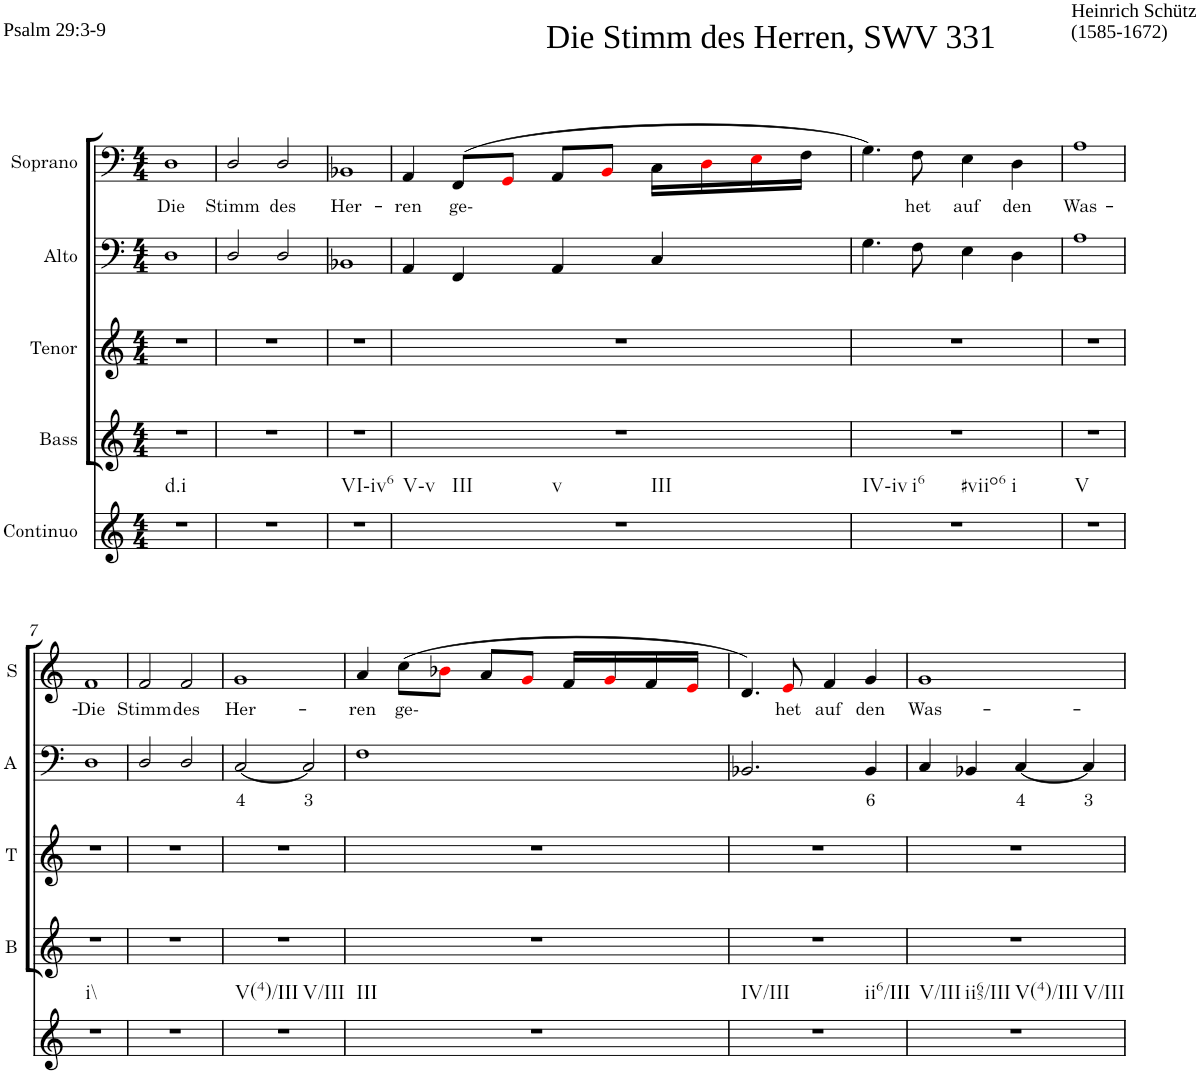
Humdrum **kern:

**kern	**kern	**kern	**kern	**text	**kern	**text
*part5	*part4	*part3	*part2	*part2	*part1	*part1
*staff5	*staff4	*staff3	*staff2	*staff2	*staff1	*staff1
*I"Continuo	*I"Bass	*I"Tenor	*I"Alto	*	*I"Soprano	*
*	*I'B	*I'T	*I'A	*	*I'S	*
*clefG2	*clefG2	*clefG2	*clefF4	*	*clefF4	*
*k[]	*k[]	*k[]	*k[]	*	*k[]	*
*M4/4	*M4/4	*M4/4	*M4/4	*	*M4/4	*
=1	=1	=1	=1	=1	=1	=1
!	!	!	!	!	!LO:TX:a:t=Psalm 29&colon;3-9	!
!	!	!	!	!	!LO:TX:a:t=Die Stimm des Herren, SWV 331	!
!	!	!	!	!	!LO:TX:a:t=Heinrich Schütz	!
!	!	!	!	!	!LO:TX:a:t=(1585-1672)	!
!LO:TX:b:t=d.i	!	!	!	!	!	!
!	!	!	!	!	!	!LO:LY:b
1r	1r	1r	1D	.	1D	Die
=2	=2	=2	=2	=2	=2	=2
!	!	!	!	!	!	!LO:LY:b
1r	1r	1r	2D/	.	2D/	Stimm
!	!	!	!	!	!	!LO:LY:b
.	.	.	2D/	.	2D/	des
=3	=3	=3	=3	=3	=3	=3
!LO:TX:b:t=VI-iv6	!	!	!	!	!	!
!	!	!	!	!	!	!LO:LY:b
1r	1r	1r	1BB-X	.	1BB-X	Her-
=4	=4	=4	=4	=4	=4	=4
!LO:TX:b:t=V-v	!	!	!	!	!	!
!LO:TX:b:t=III	!	!	!	!	!	!
!LO:TX:b:t=v	!	!	!	!	!	!
!LO:TX:b:t=III	!	!	!	!	!	!
!	!	!	!	!	!	!LO:LY:b
1r	1r	1r	4AA/	.	4AA/	ren
!	!	!	!	!	!	!LO:LY:b
.	.	.	4FF/	.	(8FF/L	ge-
.	.	.	.	.	8GGi/J	.
.	.	.	4AA/	.	8AA/L	.
.	.	.	.	.	8BBi/J	.
.	.	.	4C/	.	16C\LL	.
.	.	.	.	.	16Di\	.
.	.	.	.	.	16Ei\	.
.	.	.	.	.	16F\JJ	.
=5	=5	=5	=5	=5	=5	=5
!LO:TX:b:t=IV-iv	!	!	!	!	!	!
!LO:TX:b:t=i6	!	!	!	!	!	!
!LO:TX:b:t=#viio6	!	!	!	!	!	!
!LO:TX:b:t=i	!	!	!	!	!	!
1r	1r	1r	4.G\	.	4.G\)	.
!	!	!	!	!	!	!LO:LY:b
.	.	.	8F\	.	8F\	het
!	!	!	!	!	!	!LO:LY:b
.	.	.	4E\	.	4E\	auf
!	!	!	!	!	!	!LO:LY:b
.	.	.	4D\	.	4D\	den
=6	=6	=6	=6	=6	=6	=6
!LO:TX:b:t=V	!	!	!	!	!	!
!	!	!	!	!	!	!LO:LY:b
1r	1r	1r	1A	.	1A	Was-
!!LO:LB:g=z
=7	=7	=7	=7	=7	=7	=7
!LO:TX:b:t=i\\	!	!	!	!	!	!
!	!	!	!	!	!	!LO:LY:b
1r	1r	1r	1D	.	1f	Die
=8	=8	=8	=8	=8	=8	=8
!	!	!	!	!	!	!LO:LY:b
1r	1r	1r	2D/	.	2f/	Stimm
!	!	!	!	!	!	!LO:LY:b
.	.	.	2D/	.	2f/	des
=9	=9	=9	=9	=9	=9	=9
!LO:TX:b:t=V(4)/III	!	!	!	!	!	!
!LO:TX:b:t=V/III	!	!	!	!	!	!
!	!	!	!	!LO:LY:b	!	!LO:LY:b
1r	1r	1r	[2C/	4	1g	Her-
!	!	!	!	!LO:LY:b	!	!
.	.	.	2C/]	3	.	.
=10	=10	=10	=10	=10	=10	=10
!LO:TX:b:t=III	!	!	!	!	!	!
!	!	!	!	!	!	!LO:LY:b
1r	1r	1r	1F	.	4a/	ren
!	!	!	!	!	!	!LO:LY:b
.	.	.	.	.	(8cc\L	ge-
.	.	.	.	.	8b-Xi\J	.
.	.	.	.	.	8a/L	.
.	.	.	.	.	8gi/J	.
.	.	.	.	.	16f/LL	.
.	.	.	.	.	16gi/	.
.	.	.	.	.	16f/	.
.	.	.	.	.	16ei/JJ	.
=11	=11	=11	=11	=11	=11	=11
!LO:TX:b:t=IV/III	!	!	!	!	!	!
!LO:TX:b:t=ii6/III	!	!	!	!	!	!
1r	1r	1r	2.BB-X/	.	4.d/)	.
!	!	!	!	!	!	!LO:LY:b
.	.	.	.	.	8ei/	het
!	!	!	!	!	!	!LO:LY:b
.	.	.	.	.	4f/	auf
!	!	!	!	!LO:LY:b	!	!LO:LY:b
.	.	.	4BB-/	6	4g/	den
=12	=12	=12	=12	=12	=12	=12
!LO:TX:b:t=V/III	!	!	!	!	!	!
!LO:TX:b:t=ii65/III	!	!	!	!	!	!
!LO:TX:b:t=V(4)/III	!	!	!	!	!	!
!LO:TX:b:t=V/III	!	!	!	!	!	!
!	!	!	!	!	!	!LO:LY:b
1r	1r	1r	4C/	.	1g	Was-
.	.	.	4BB-X/	.	.	.
!	!	!	!	!LO:LY:b	!	!
.	.	.	[4C/	4	.	.
!	!	!	!	!LO:LY:b	!	!
.	.	.	4C/]	3	.	.
=	=	=	=	=	=	=
*-	*-	*-	*-	*-	*-	*-
